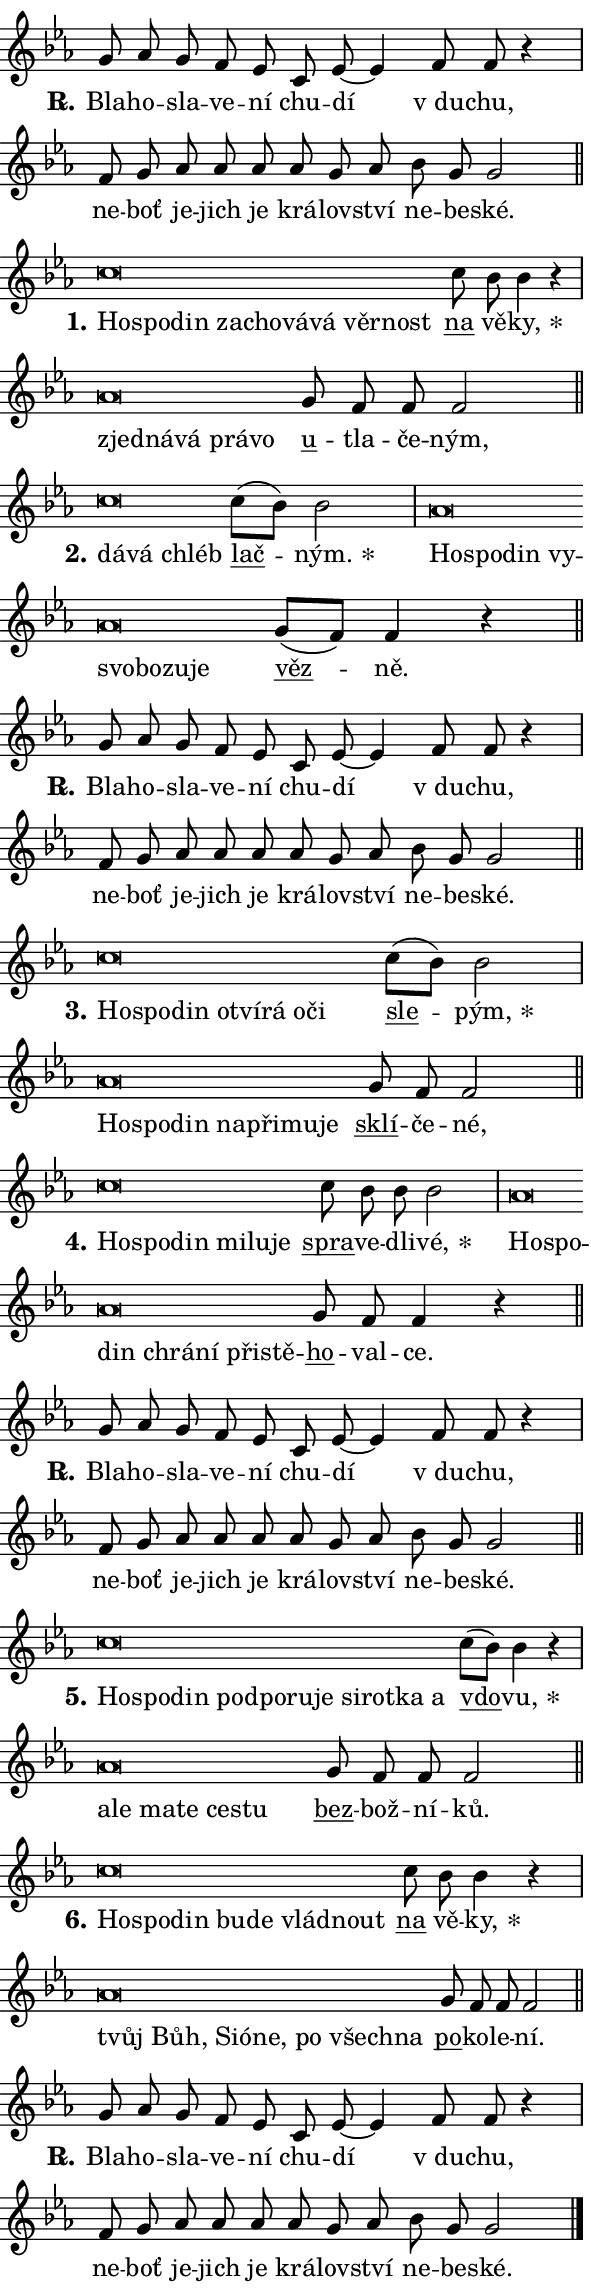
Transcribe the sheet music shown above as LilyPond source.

\version "2.24.0"
\header { tagline = "" }
\paper {
  indent = 0\cm
  top-margin = 0\cm
  right-margin = 0.13\cm % to fit lyric hyphens
  bottom-margin = 0\cm
  left-margin = 0\cm
  paper-width = 10\cm
  page-breaking = #ly:one-page-breaking
  system-system-spacing.basic-distance = #11
  score-system-spacing.basic-distance = #11
  ragged-last = ##f
}


%% Author: Thomas Morley
%% https://lists.gnu.org/archive/html/lilypond-user/2020-05/msg00002.html
#(define (line-position grob)
"Returns position of @var[grob} in current system:
   @code{'start}, if at first time-step
   @code{'end}, if at last time-step
   @code{'middle} otherwise
"
  (let* ((col (ly:item-get-column grob))
         (ln (ly:grob-object col 'left-neighbor))
         (rn (ly:grob-object col 'right-neighbor))
         (col-to-check-left (if (ly:grob? ln) ln col))
         (col-to-check-right (if (ly:grob? rn) rn col))
         (break-dir-left
           (and
             (ly:grob-property col-to-check-left 'non-musical #f)
             (ly:item-break-dir col-to-check-left)))
         (break-dir-right
           (and
             (ly:grob-property col-to-check-right 'non-musical #f)
             (ly:item-break-dir col-to-check-right))))
        (cond ((eqv? 1 break-dir-left) 'start)
              ((eqv? -1 break-dir-right) 'end)
              (else 'middle))))

#(define (tranparent-at-line-position vctor)
  (lambda (grob)
  "Relying on @code{line-position} select the relevant enry from @var{vctor}.
Used to determine transparency,"
    (case (line-position grob)
      ((end) (not (vector-ref vctor 0)))
      ((middle) (not (vector-ref vctor 1)))
      ((start) (not (vector-ref vctor 2))))))

noteHeadBreakVisibility =
#(define-music-function (break-visibility)(vector?)
"Makes @code{NoteHead}s transparent relying on @var{break-visibility}"
#{
  \override NoteHead.transparent =
    #(tranparent-at-line-position break-visibility)
#})

#(define delete-ledgers-for-transparent-note-heads
  (lambda (grob)
    "Reads whether a @code{NoteHead} is transparent.
If so this @code{NoteHead} is removed from @code{'note-heads} from
@var{grob}, which is supposed to be @code{LedgerLineSpanner}.
As a result ledgers are not printed for this @code{NoteHead}"
    (let* ((nhds-array (ly:grob-object grob 'note-heads))
           (nhds-list
             (if (ly:grob-array? nhds-array)
                 (ly:grob-array->list nhds-array)
                 '()))
           ;; Relies on the transparent-property being done before
           ;; Staff.LedgerLineSpanner.after-line-breaking is executed.
           ;; This is fragile ...
           (to-keep
             (remove
               (lambda (nhd)
                 (ly:grob-property nhd 'transparent #f))
               nhds-list)))
      ;; TODO find a better method to iterate over grob-arrays, similiar
      ;; to filter/remove etc for lists
      ;; For now rebuilt from scratch
      (set! (ly:grob-object grob 'note-heads)  '())
      (for-each
        (lambda (nhd)
          (ly:pointer-group-interface::add-grob grob 'note-heads nhd))
        to-keep))))

squashNotes = {
  \override NoteHead.X-extent = #'(-0.2 . 0.2)
  \override NoteHead.Y-extent = #'(-0.75 . 0)
  \override NoteHead.stencil =
    #(lambda (grob)
       (let ((pos (ly:grob-property grob 'staff-position)))
         (begin
           (if (< pos -7) (display "ERROR: Lower brevis then expected\n") (display ""))
           (if (<= pos -6) ly:text-interface::print ly:note-head::print))))
}
unSquashNotes = {
  \revert NoteHead.X-extent
  \revert NoteHead.Y-extent
  \revert NoteHead.stencil
}

hideNotes = \noteHeadBreakVisibility #begin-of-line-visible
unHideNotes = \noteHeadBreakVisibility #all-visible

% work-around for resetting accidentals
% https://lilypond.org/doc/v2.23/Documentation/notation/displaying-rhythms#unmetered-music
cadenzaMeasure = {
  \cadenzaOff
  \partial 1024 s1024
  \cadenzaOn
}

#(define-markup-command (accent layout props text) (markup?)
  "Underline accented syllable"
  (interpret-markup layout props
    #{\markup \override #'(offset . 4.3) \underline { #text }#}))

responsum = \markup \concat {
  "R" \hspace #-1.05 \path #0.1 #'((moveto 0 0.07) (lineto 0.9 0.8)) \hspace #0.05 "."
}

spaceSize = #0.6828661417322834 % exact space size for TeX Gyre Schola

\layout {
  \context {
    \Staff
    \remove "Time_signature_engraver"
    \override LedgerLineSpanner.after-line-breaking = #delete-ledgers-for-transparent-note-heads
  }
  \context {
    \Lyrics {
      \override LyricSpace.minimum-distance = \spaceSize
      \override LyricText.font-name = #"TeX Gyre Schola"
      \override LyricText.font-size = 1
      \override StanzaNumber.font-name = #"TeX Gyre Schola Bold"
      \override StanzaNumber.font-size = 1
    }
  }
  \context {
    \Score 
    \override NoteHead.text =
      #(lambda (grob) 
        (let ((pos (ly:grob-property grob 'staff-position)))
          #{\markup {
            \combine
              \halign #-0.55 \raise #(if (= pos -6) 0 0.5) \override #'(thickness . 2) \draw-line #'(3.2 . 0)
              \musicglyph "noteheads.sM1"
          }#}))
  }
}

% magnetic-lyrics.ily
%
%   written by
%     Jean Abou Samra <jean@abou-samra.fr>
%     Werner Lemberg <wl@gnu.org>
%
%   adapted by
%     Jiri Hon <jiri.hon@gmail.com>
%
% Version 2022-Apr-15

% https://www.mail-archive.com/lilypond-user@gnu.org/msg149350.html

#(define (Left_hyphen_pointer_engraver context)
   "Collect syllable-hyphen-syllable occurrences in lyrics and store
them in properties.  This engraver only looks to the left.  For
example, if the lyrics input is @code{foo -- bar}, it does the
following.

@itemize @bullet
@item
Set the @code{text} property of the @code{LyricHyphen} grob between
@q{foo} and @q{bar} to @code{foo}.

@item
Set the @code{left-hyphen} property of the @code{LyricText} grob with
text @q{foo} to the @code{LyricHyphen} grob between @q{foo} and
@q{bar}.
@end itemize

Use this auxiliary engraver in combination with the
@code{lyric-@/text::@/apply-@/magnetic-@/offset!} hook."
   (let ((hyphen #f)
         (text #f))
     (make-engraver
      (acknowledgers
       ((lyric-syllable-interface engraver grob source-engraver)
        (set! text grob)))
      (end-acknowledgers
       ((lyric-hyphen-interface engraver grob source-engraver)
        ;(when (not (grob::has-interface grob 'lyric-space-interface))
          (set! hyphen grob)));)
      ((stop-translation-timestep engraver)
       (when (and text hyphen)
         (ly:grob-set-object! text 'left-hyphen hyphen))
       (set! text #f)
       (set! hyphen #f)))))

#(define (lyric-text::apply-magnetic-offset! grob)
   "If the space between two syllables is less than the value in
property @code{LyricText@/.details@/.squash-threshold}, move the right
syllable to the left so that it gets concatenated with the left
syllable.

Use this function as a hook for
@code{LyricText@/.after-@/line-@/breaking} if the
@code{Left_@/hyphen_@/pointer_@/engraver} is active."
   (let ((hyphen (ly:grob-object grob 'left-hyphen #f)))
     (when hyphen
       (let ((left-text (ly:spanner-bound hyphen LEFT)))
         (when (grob::has-interface left-text 'lyric-syllable-interface)
           (let* ((common (ly:grob-common-refpoint grob left-text X))
                  (this-x-ext (ly:grob-extent grob common X))
                  (left-x-ext
                   (begin
                     ;; Trigger magnetism for left-text.
                     (ly:grob-property left-text 'after-line-breaking)
                     (ly:grob-extent left-text common X)))
                  ;; `delta` is the gap width between two syllables.
                  (delta (- (interval-start this-x-ext)
                            (interval-end left-x-ext)))
                  (details (ly:grob-property grob 'details))
                  (threshold (assoc-get 'squash-threshold details 0.2)))
             (when (< delta threshold)
               (let* (;; We have to manipulate the input text so that
                      ;; ligatures crossing syllable boundaries are not
                      ;; disabled.  For languages based on the Latin
                      ;; script this is essentially a beautification.
                      ;; However, for non-Western scripts it can be a
                      ;; necessity.
                      (lt (ly:grob-property left-text 'text))
                      (rt (ly:grob-property grob 'text))
                      (is-space (grob::has-interface hyphen 'lyric-space-interface))
                      (space (if is-space " " ""))
                      (extra-delta (if is-space spaceSize 0))
                      ;; Append new syllable.
                      (ltrt-space (if (and (string? lt) (string? rt))
                                (string-append lt space rt)
                                (make-concat-markup (list lt space rt))))
                      ;; Right-align `ltrt` to the right side.
                      (ltrt-space-markup (grob-interpret-markup
                               grob
                               (make-translate-markup
                                (cons (interval-length this-x-ext) 0)
                                (make-right-align-markup ltrt-space)))))
                 (begin
                   ;; Don't print `left-text`.
                   (ly:grob-set-property! left-text 'stencil #f)
                   ;; Set text and stencil (which holds all collected
                   ;; syllables so far) and shift it to the left.
                   (ly:grob-set-property! grob 'text ltrt-space)
                   (ly:grob-set-property! grob 'stencil ltrt-space-markup)
                   (ly:grob-translate-axis! grob (- (- delta extra-delta)) X))))))))))


#(define (lyric-hyphen::displace-bounds-first grob)
   ;; Make very sure this callback isn't triggered too early.
   (let ((left (ly:spanner-bound grob LEFT))
         (right (ly:spanner-bound grob RIGHT)))
     (ly:grob-property left 'after-line-breaking)
     (ly:grob-property right 'after-line-breaking)
     (ly:lyric-hyphen::print grob)))

squashThreshold = #0.4

\layout {
  \context {
    \Lyrics
    \consists #Left_hyphen_pointer_engraver
    \override LyricText.after-line-breaking =
      #lyric-text::apply-magnetic-offset!
    \override LyricHyphen.stencil = #lyric-hyphen::displace-bounds-first
    \override LyricText.details.squash-threshold = \squashThreshold
    \override LyricHyphen.minimum-distance = 0
    \override LyricHyphen.minimum-length = \squashThreshold
  }
}

squashText = \override LyricText.details.squash-threshold = 9999
unSquashText = \override LyricText.details.squash-threshold = \squashThreshold

leftText = \override LyricText.self-alignment-X = #LEFT
unLeftText = \revert LyricText.self-alignment-X

starOffset = #(lambda (grob) 
                (let ((x_offset (ly:self-alignment-interface::aligned-on-x-parent grob)))
                  (if (= x_offset 0) 0 (+ x_offset 1.2))))

star = #(define-music-function (syllable)(string?)
"Append star separator at the end of a syllable"
#{
  \once \override LyricText.X-offset = #starOffset
  \lyricmode { \markup {
    #syllable
    \override #'((font-name . "TeX Gyre Schola Bold")) \hspace #0.2 \lower #0.65 \larger "*"
  } }
#})

starAccent = #(define-music-function (syllable)(string?)
"Append star separator at the end of a syllable and make accent"
#{
  \once \override LyricText.X-offset = #starOffset
  \lyricmode { \markup {
    \accent #syllable
    \override #'((font-name . "TeX Gyre Schola Bold")) \hspace #0.2 \lower #0.65 \larger "*"
  } }
#})

breath = #(define-music-function (syllable)(string?)
"Append breathing indicator at the end of a syllable"
#{
  \lyricmode { \markup { #syllable "+" } }
#})

optionalBreath = #(define-music-function (syllable)(string?)
"Append optional breathing indicator at the end of a syllable"
#{
  \lyricmode { \markup { #syllable "(+)" } }
#})


\score {
    <<
        \new Voice = "melody" { \cadenzaOn \key es \major \relative { g'8 as g f es c es~ es4 \bar "" f8 f r4 \cadenzaMeasure \bar "|" f8 g as as as \bar "" as g as \bar "" bes g g2 \cadenzaMeasure \bar "||" \break } }
        \new Lyrics \lyricsto "melody" { \lyricmode { \set stanza = \responsum
Bla -- ho -- sla -- ve -- ní chu -- dí "v du" -- chu, ne -- boť je -- jich je krá -- lov -- ství ne -- be -- ské. } }
    >>
    \layout {}
}

\score {
    <<
        \new Voice = "melody" { \cadenzaOn \key es \major \relative { \squashNotes c''\breve*1/16 \hideNotes \breve*1/16 \bar "" \breve*1/16 \bar "" \breve*1/16 \bar "" \breve*1/16 \bar "" \breve*1/16 \bar "" \breve*1/16 \bar "" \breve*1/16 \breve*1/16 \bar "" \unHideNotes \unSquashNotes \bar "" c8 bes bes4 r \cadenzaMeasure \bar "|" \squashNotes as\breve*1/16 \hideNotes \breve*1/16 \bar "" \breve*1/16 \bar "" \breve*1/16 \breve*1/16 \bar "" \unHideNotes \unSquashNotes \bar "" g8 f f f2 \cadenzaMeasure \bar "||" \break } }
        \new Lyrics \lyricsto "melody" { \lyricmode { \set stanza = "1."
\leftText Ho -- \squashText spo -- din za -- cho -- vá -- vá věr -- nost \unLeftText \unSquashText \markup \accent na vě -- \star ky, \leftText zjed -- \squashText ná -- vá prá -- vo \unLeftText \unSquashText \markup \accent u -- tla -- če -- ným, } }
    >>
    \layout {}
}

\score {
    <<
        \new Voice = "melody" { \cadenzaOn \key es \major \relative { \squashNotes c''\breve*1/16 \hideNotes \breve*1/16 \breve*1/16 \bar "" \unHideNotes \unSquashNotes \bar "" c8[( bes)] bes2 \cadenzaMeasure \bar "|" \squashNotes as\breve*1/16 \hideNotes \breve*1/16 \bar "" \breve*1/16 \bar "" \breve*1/16 \bar "" \breve*1/16 \bar "" \breve*1/16 \bar "" \breve*1/16 \breve*1/16 \bar "" \unHideNotes \unSquashNotes \bar "" g8[( f)] f4 r \cadenzaMeasure \bar "||" \break } }
        \new Lyrics \lyricsto "melody" { \lyricmode { \set stanza = "2."
\leftText dá -- \squashText vá chléb \unLeftText \unSquashText \markup \accent lač -- \star ným. \leftText Ho -- \squashText spo -- din vy -- svo -- bo -- zu -- je \unLeftText \unSquashText \markup \accent věz -- ně. } }
    >>
    \layout {}
}

\score {
    <<
        \new Voice = "melody" { \cadenzaOn \key es \major \relative { g'8 as g f es c es~ es4 \bar "" f8 f r4 \cadenzaMeasure \bar "|" f8 g as as as \bar "" as g as \bar "" bes g g2 \cadenzaMeasure \bar "||" \break } }
        \new Lyrics \lyricsto "melody" { \lyricmode { \set stanza = \responsum
Bla -- ho -- sla -- ve -- ní chu -- dí "v du" -- chu, ne -- boť je -- jich je krá -- lov -- ství ne -- be -- ské. } }
    >>
    \layout {}
}

\score {
    <<
        \new Voice = "melody" { \cadenzaOn \key es \major \relative { \squashNotes c''\breve*1/16 \hideNotes \breve*1/16 \bar "" \breve*1/16 \bar "" \breve*1/16 \bar "" \breve*1/16 \bar "" \breve*1/16 \bar "" \breve*1/16 \breve*1/16 \bar "" \unHideNotes \unSquashNotes \bar "" c8[( bes)] bes2 \cadenzaMeasure \bar "|" \squashNotes as\breve*1/16 \hideNotes \breve*1/16 \bar "" \breve*1/16 \bar "" \breve*1/16 \bar "" \breve*1/16 \bar "" \breve*1/16 \breve*1/16 \bar "" \unHideNotes \unSquashNotes \bar "" g8 f f2 \cadenzaMeasure \bar "||" \break } }
        \new Lyrics \lyricsto "melody" { \lyricmode { \set stanza = "3."
\leftText Ho -- \squashText spo -- din o -- tví -- rá o -- či \unLeftText \unSquashText \markup \accent sle -- \star pým, \leftText Ho -- \squashText spo -- din na -- při -- mu -- je \unLeftText \unSquashText \markup \accent sklí -- če -- né, } }
    >>
    \layout {}
}

\score {
    <<
        \new Voice = "melody" { \cadenzaOn \key es \major \relative { \squashNotes c''\breve*1/16 \hideNotes \breve*1/16 \bar "" \breve*1/16 \bar "" \breve*1/16 \bar "" \breve*1/16 \breve*1/16 \bar "" \unHideNotes \unSquashNotes \bar "" c8 bes bes bes2 \cadenzaMeasure \bar "|" \squashNotes as\breve*1/16 \hideNotes \breve*1/16 \bar "" \breve*1/16 \bar "" \breve*1/16 \bar "" \breve*1/16 \bar "" \breve*1/16 \breve*1/16 \bar "" \unHideNotes \unSquashNotes \bar "" g8 f f4 r \cadenzaMeasure \bar "||" \break } }
        \new Lyrics \lyricsto "melody" { \lyricmode { \set stanza = "4."
\leftText Ho -- \squashText spo -- din mi -- lu -- je \unLeftText \unSquashText \markup \accent spra -- ve -- dli -- \star vé, \leftText Ho -- \squashText spo -- din chrá -- ní při -- stě -- \unLeftText \unSquashText \markup \accent ho -- val -- ce. } }
    >>
    \layout {}
}

\score {
    <<
        \new Voice = "melody" { \cadenzaOn \key es \major \relative { g'8 as g f es c es~ es4 \bar "" f8 f r4 \cadenzaMeasure \bar "|" f8 g as as as \bar "" as g as \bar "" bes g g2 \cadenzaMeasure \bar "||" \break } }
        \new Lyrics \lyricsto "melody" { \lyricmode { \set stanza = \responsum
Bla -- ho -- sla -- ve -- ní chu -- dí "v du" -- chu, ne -- boť je -- jich je krá -- lov -- ství ne -- be -- ské. } }
    >>
    \layout {}
}

\score {
    <<
        \new Voice = "melody" { \cadenzaOn \key es \major \relative { \squashNotes c''\breve*1/16 \hideNotes \breve*1/16 \bar "" \breve*1/16 \bar "" \breve*1/16 \bar "" \breve*1/16 \bar "" \breve*1/16 \bar "" \breve*1/16 \bar "" \breve*1/16 \bar "" \breve*1/16 \bar "" \breve*1/16 \breve*1/16 \bar "" \unHideNotes \unSquashNotes \bar "" c8[( bes)] bes4 r \cadenzaMeasure \bar "|" \squashNotes as\breve*1/16 \hideNotes \breve*1/16 \bar "" \breve*1/16 \bar "" \breve*1/16 \bar "" \breve*1/16 \breve*1/16 \bar "" \unHideNotes \unSquashNotes \bar "" g8 f f f2 \cadenzaMeasure \bar "||" \break } }
        \new Lyrics \lyricsto "melody" { \lyricmode { \set stanza = "5."
\leftText Ho -- \squashText spo -- din pod -- po -- ru -- je si -- rot -- ka a \unLeftText \unSquashText \markup \accent vdo -- \star vu, \leftText a -- \squashText le ma -- te ce -- stu \unLeftText \unSquashText \markup \accent bez -- bož -- ní -- ků. } }
    >>
    \layout {}
}

\score {
    <<
        \new Voice = "melody" { \cadenzaOn \key es \major \relative { \squashNotes c''\breve*1/16 \hideNotes \breve*1/16 \bar "" \breve*1/16 \bar "" \breve*1/16 \bar "" \breve*1/16 \bar "" \breve*1/16 \breve*1/16 \bar "" \unHideNotes \unSquashNotes \bar "" c8 bes bes4 r \cadenzaMeasure \bar "|" \squashNotes as\breve*1/16 \hideNotes \breve*1/16 \bar "" \breve*1/16 \bar "" \breve*1/16 \bar "" \breve*1/16 \bar "" \breve*1/16 \bar "" \breve*1/16 \breve*1/16 \bar "" \unHideNotes \unSquashNotes \bar "" g8 f f f2 \cadenzaMeasure \bar "||" \break } }
        \new Lyrics \lyricsto "melody" { \lyricmode { \set stanza = "6."
\leftText Ho -- \squashText spo -- din bu -- de vlád -- nout \unLeftText \unSquashText \markup \accent na vě -- \star ky, \leftText tvůj \squashText Bůh, Si -- ó -- ne, po všech -- na \unLeftText \unSquashText \markup \accent po -- ko -- le -- ní. } }
    >>
    \layout {}
}

\score {
    <<
        \new Voice = "melody" { \cadenzaOn \key es \major \relative { g'8 as g f es c es~ es4 \bar "" f8 f r4 \cadenzaMeasure \bar "|" f8 g as as as \bar "" as g as \bar "" bes g g2 \cadenzaMeasure \bar "||" \break } \bar "|." }
        \new Lyrics \lyricsto "melody" { \lyricmode { \set stanza = \responsum
Bla -- ho -- sla -- ve -- ní chu -- dí "v du" -- chu, ne -- boť je -- jich je krá -- lov -- ství ne -- be -- ské. } }
    >>
    \layout {}
}
